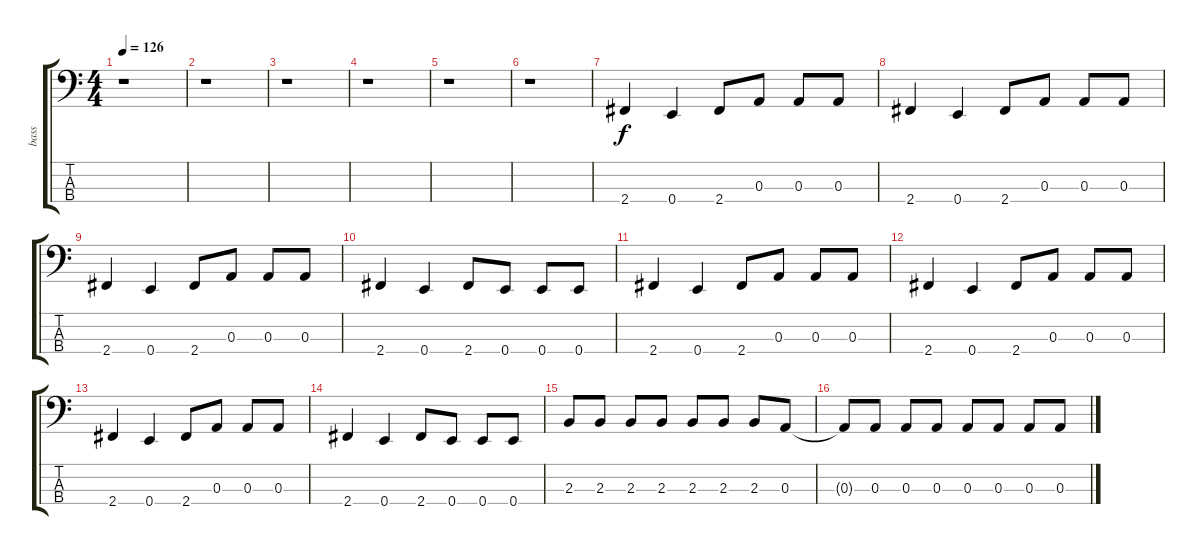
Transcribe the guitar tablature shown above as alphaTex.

\track ("bass" "bass") {instrument electricbassfinger}
\staff {score tabs}
\tuning (G2 D2 A1 E1) {hide}
\ts (4 4)
\tempo 126
\clef f4
\ks c
r.1{dy f} |
r.1 |
r.1 |
r.1 |
r.1 |
r.1 |
2.4.4 0.4.4 2.4.8 0.3.8 0.3.8 0.3.8 |
2.4.4 0.4.4 2.4.8 0.3.8 0.3.8 0.3.8 |
2.4.4 0.4.4 2.4.8 0.3.8 0.3.8 0.3.8 |
2.4.4 0.4.4 2.4.8 0.4.8 0.4.8 0.4.8 |
2.4.4 0.4.4 2.4.8 0.3.8 0.3.8 0.3.8 |
2.4.4 0.4.4 2.4.8 0.3.8 0.3.8 0.3.8 |
2.4.4 0.4.4 2.4.8 0.3.8 0.3.8 0.3.8 |
2.4.4 0.4.4 2.4.8 0.4.8 0.4.8 0.4.8 |
2.3.8 2.3.8 2.3.8 2.3.8 2.3.8 2.3.8 2.3.8 0.3.8 |
0.3{t}.8 0.3.8 0.3.8 0.3.8 0.3.8 0.3.8 0.3.8 0.3.8
